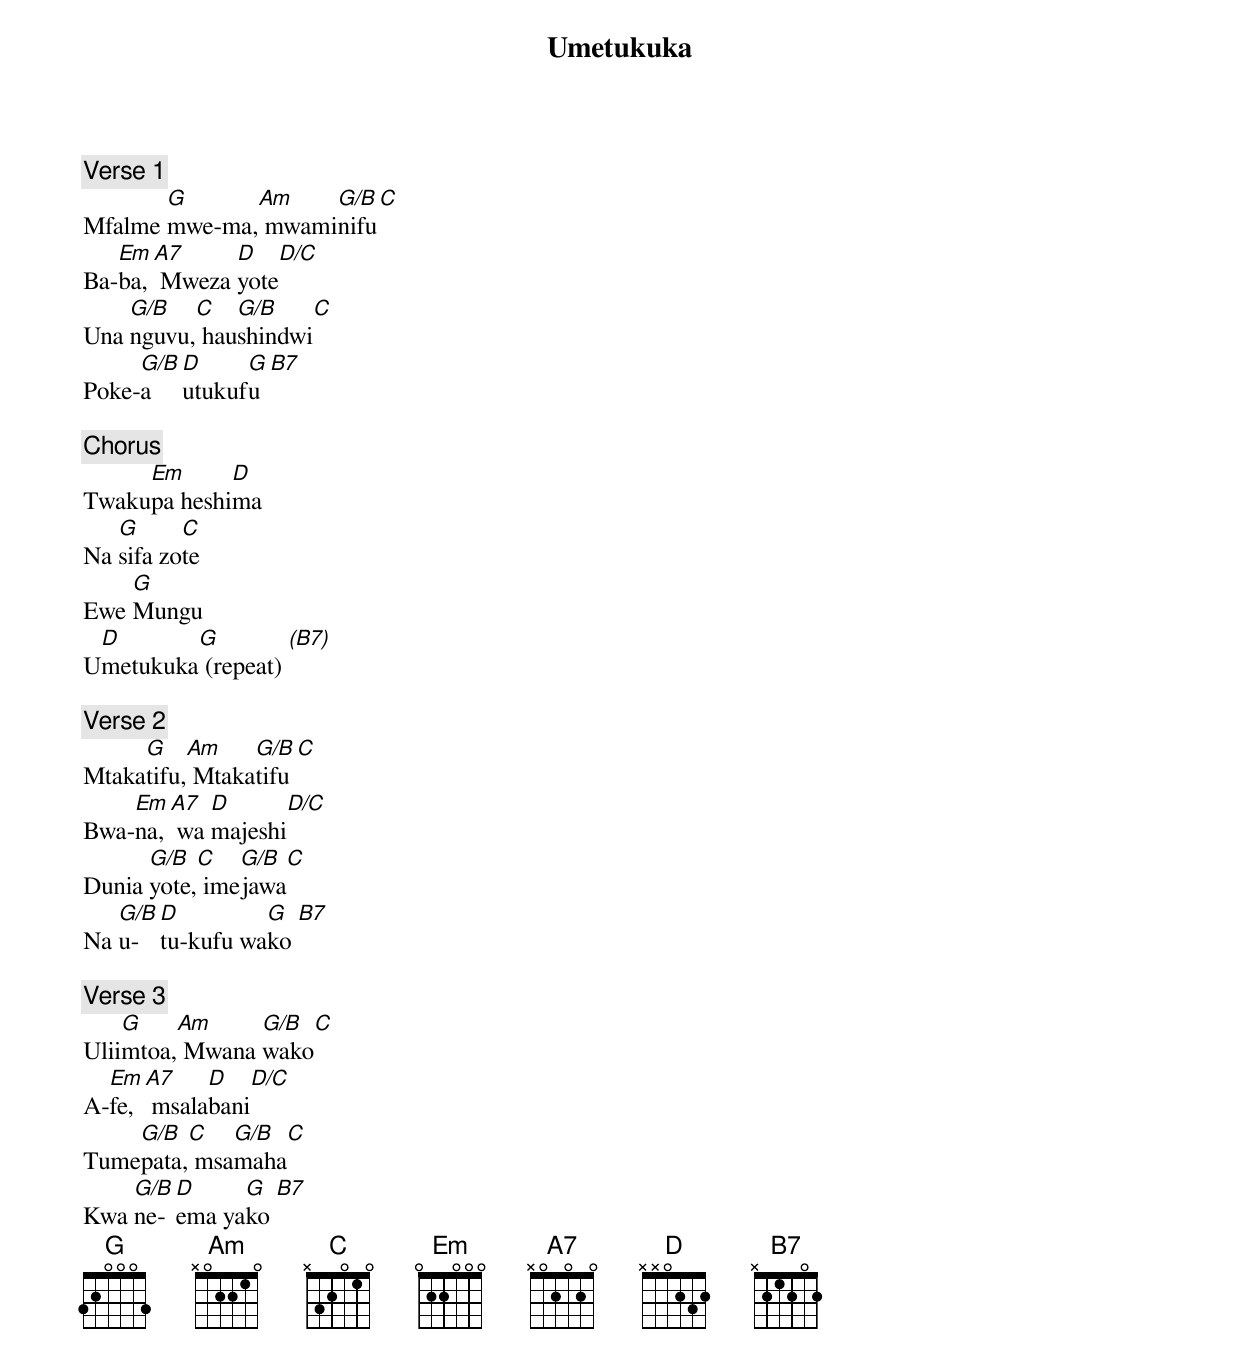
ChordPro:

{title: Umetukuka}
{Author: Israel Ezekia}
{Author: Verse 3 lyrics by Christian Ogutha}
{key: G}

{Comment: Verse 1}
Mfalme [G]mwe-ma,[Am] mwami[G/B]nifu[C]
Ba-[Em]ba,[A7] Mweza [D]yote[D/C]
Una [G/B]nguvu,[C] hau[G/B]shindwi[C]
Poke-[G/B]a [D]utukuf[G]u [B7]

{Comment: Chorus}
Twaku[Em]pa heshi[D]ma
Na [G]sifa zo[C]te
Ewe [G]Mungu
U[D]metukuka[G] (repeat) [(B7)]

{Comment: Verse 2}
Mtaka[G]tifu,[Am] Mtaka[G/B]tifu[C]
Bwa-[Em]na,[A7] wa [D]majeshi[D/C]
Dunia [G/B]yote,[C] ime[G/B]jawa[C]
Na [G/B]u-[D]tu-kufu wa[G]ko [B7]

{Comment: Verse 3}
Ulii[G]mtoa,[Am] Mwana [G/B]wako[C]
A-[Em]fe,[A7] msala[D]bani[D/C]
Tume[G/B]pata,[C] msa[G/B]maha[C]
Kwa [G/B]ne-[D]ema ya[G]ko [B7]
